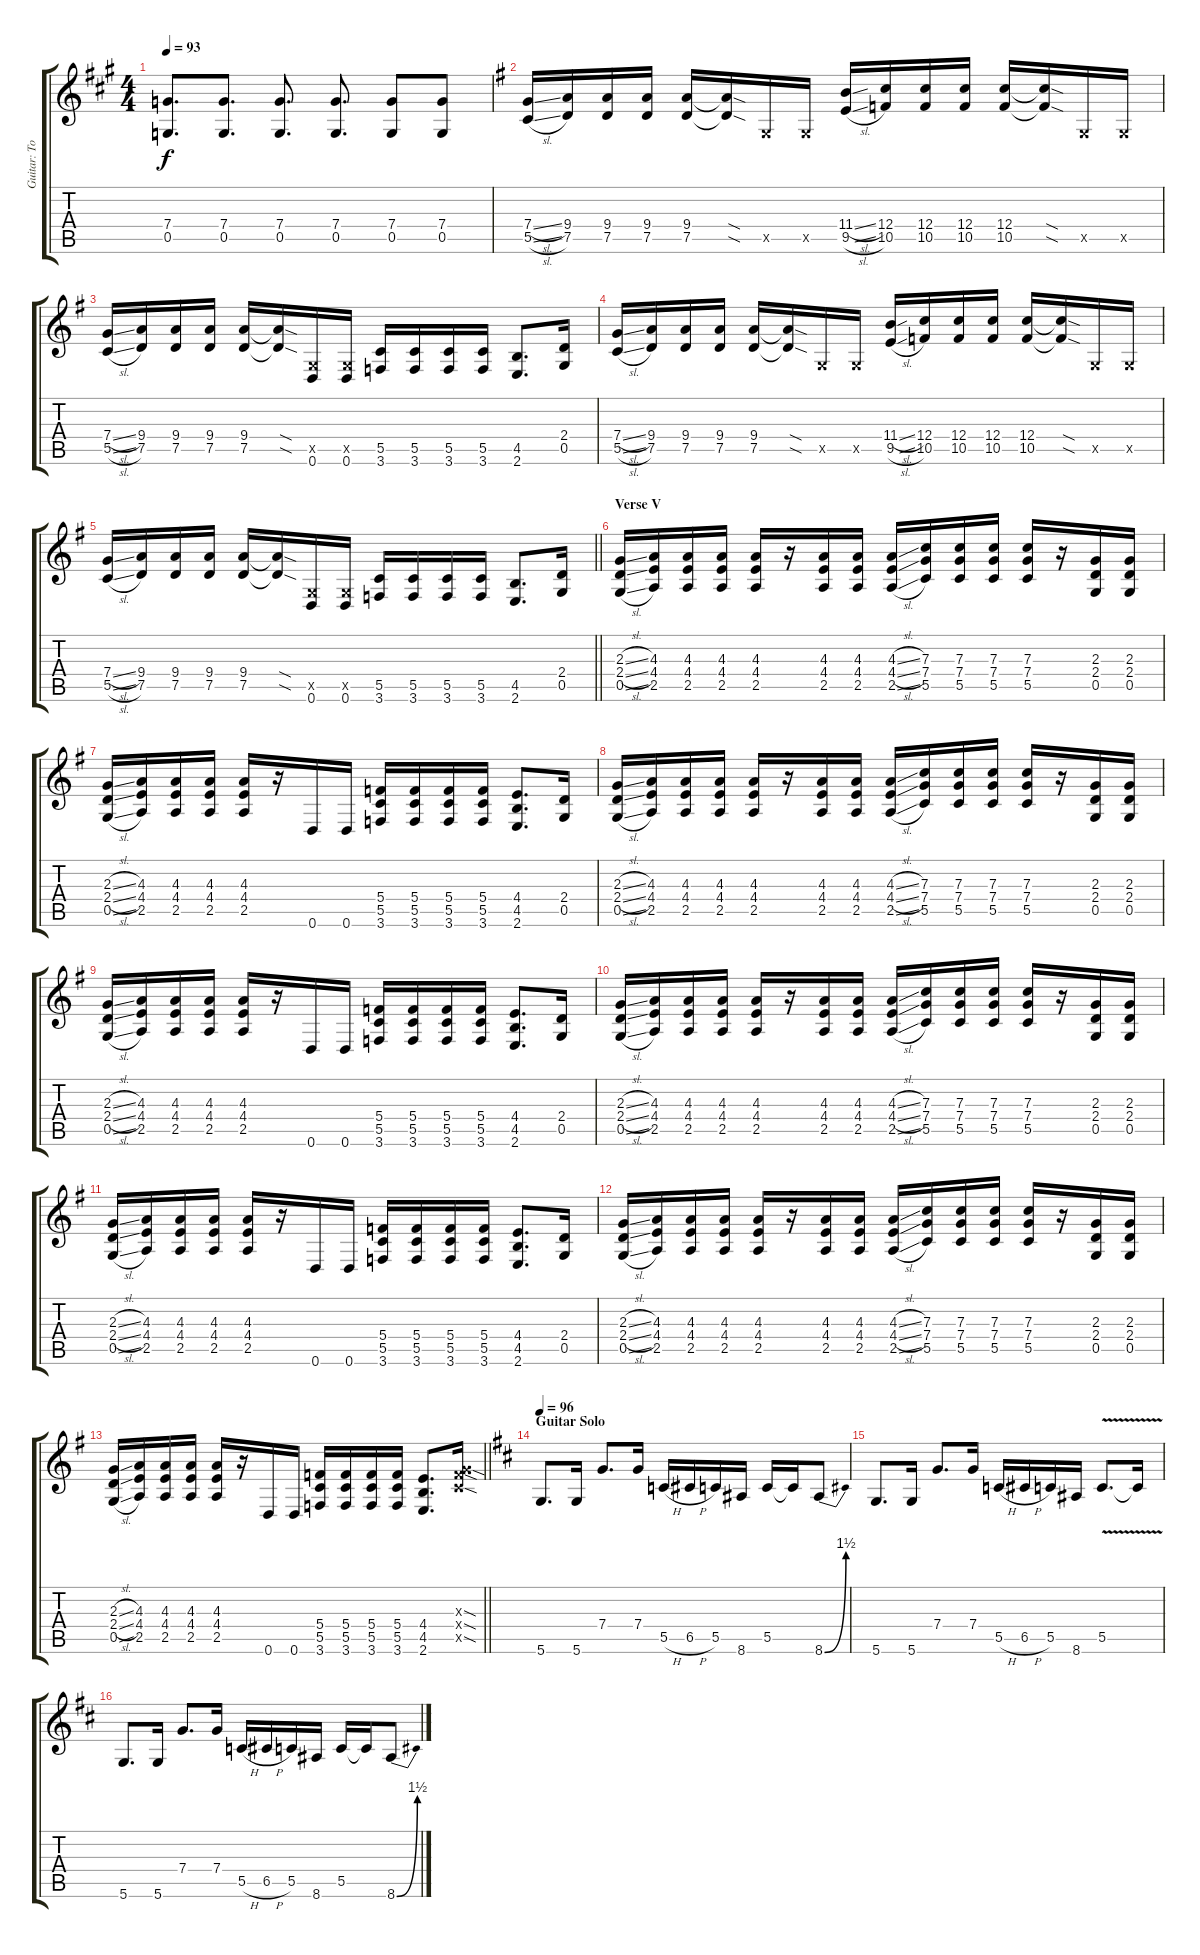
\track ("Guitar: Tony" "Guitar: To") {instrument distortionguitar}
\staff {score tabs}
\tuning (D4 A3 F3 C3 G2 D2) {hide}
\ts (4 4)
\tempo 93
\clef g2
\ks a
(7.4 0.5).8{d dy f} (7.4 0.5).8{d} (7.4 0.5).8{d} (7.4 0.5).8{d} (7.4 0.5).8 (7.4 0.5).8 |
\ks g
(7.4{sl} 5.5{sl}).16 (9.4 7.5).16 (9.4 7.5).16 (9.4 7.5).16 (9.4 7.5).16 (9.4{sod t} 7.5{sod t}).16 0.5{x}.16 0.5{x}.16 (11.4{sl} 9.5{sl}).16 (12.4 10.5).16 (12.4 10.5).16 (12.4 10.5).16 (12.4 10.5).16 (12.4{sod t} 10.5{sod t}).16 0.5{x}.16 0.5{x}.16 |
(7.4{sl} 5.5{sl}).16 (9.4 7.5).16 (9.4 7.5).16 (9.4 7.5).16 (9.4 7.5).16 (9.4{sod t} 7.5{sod t}).16 (0.5{x} 0.6).16 (0.5{x} 0.6).16 (5.5 3.6).16 (5.5 3.6).16 (5.5 3.6).16 (5.5 3.6).16 (4.5 2.6).8{d} (2.4 0.5).16 |
(7.4{sl} 5.5{sl}).16 (9.4 7.5).16 (9.4 7.5).16 (9.4 7.5).16 (9.4 7.5).16 (9.4{sod t} 7.5{sod t}).16 0.5{x}.16 0.5{x}.16 (11.4{sl} 9.5{sl}).16 (12.4 10.5).16 (12.4 10.5).16 (12.4 10.5).16 (12.4 10.5).16 (12.4{sod t} 10.5{sod t}).16 0.5{x}.16 0.5{x}.16 |
\barLineRight lightlight
(7.4{sl} 5.5{sl}).16 (9.4 7.5).16 (9.4 7.5).16 (9.4 7.5).16 (9.4 7.5).16 (9.4{sod t} 7.5{sod t}).16 (0.5{x} 0.6).16 (0.5{x} 0.6).16 (5.5 3.6).16 (5.5 3.6).16 (5.5 3.6).16 (5.5 3.6).16 (4.5 2.6).8{d} (2.4 0.5).16 |
\section ("" "Verse V")
(2.3{sl} 2.4{sl} 0.5{sl}).16 (4.3 4.4 2.5).16 (4.3 4.4 2.5).16 (4.3 4.4 2.5).16 (4.3 4.4 2.5).16 r.16 (4.3 4.4 2.5).16 (4.3 4.4 2.5).16 (4.3{sl} 4.4{sl} 2.5{sl}).16 (7.3 7.4 5.5).16 (7.3 7.4 5.5).16 (7.3 7.4 5.5).16 (7.3 7.4 5.5).16 r.16 (2.3 2.4 0.5).16 (2.3 2.4 0.5).16 |
(2.3{sl} 2.4{sl} 0.5{sl}).16 (4.3 4.4 2.5).16 (4.3 4.4 2.5).16 (4.3 4.4 2.5).16 (4.3 4.4 2.5).16 r.16 0.6.16 0.6.16 (5.4 5.5 3.6).16 (5.4 5.5 3.6).16 (5.4 5.5 3.6).16 (5.4 5.5 3.6).16 (4.4 4.5 2.6).8{d} (2.4 0.5).16 |
(2.3{sl} 2.4{sl} 0.5{sl}).16 (4.3 4.4 2.5).16 (4.3 4.4 2.5).16 (4.3 4.4 2.5).16 (4.3 4.4 2.5).16 r.16 (4.3 4.4 2.5).16 (4.3 4.4 2.5).16 (4.3{sl} 4.4{sl} 2.5{sl}).16 (7.3 7.4 5.5).16 (7.3 7.4 5.5).16 (7.3 7.4 5.5).16 (7.3 7.4 5.5).16 r.16 (2.3 2.4 0.5).16 (2.3 2.4 0.5).16 |
(2.3{sl} 2.4{sl} 0.5{sl}).16 (4.3 4.4 2.5).16 (4.3 4.4 2.5).16 (4.3 4.4 2.5).16 (4.3 4.4 2.5).16 r.16 0.6.16 0.6.16 (5.4 5.5 3.6).16 (5.4 5.5 3.6).16 (5.4 5.5 3.6).16 (5.4 5.5 3.6).16 (4.4 4.5 2.6).8{d} (2.4 0.5).16 |
(2.3{sl} 2.4{sl} 0.5{sl}).16 (4.3 4.4 2.5).16 (4.3 4.4 2.5).16 (4.3 4.4 2.5).16 (4.3 4.4 2.5).16 r.16 (4.3 4.4 2.5).16 (4.3 4.4 2.5).16 (4.3{sl} 4.4{sl} 2.5{sl}).16 (7.3 7.4 5.5).16 (7.3 7.4 5.5).16 (7.3 7.4 5.5).16 (7.3 7.4 5.5).16 r.16 (2.3 2.4 0.5).16 (2.3 2.4 0.5).16 |
(2.3{sl} 2.4{sl} 0.5{sl}).16 (4.3 4.4 2.5).16 (4.3 4.4 2.5).16 (4.3 4.4 2.5).16 (4.3 4.4 2.5).16 r.16 0.6.16 0.6.16 (5.4 5.5 3.6).16 (5.4 5.5 3.6).16 (5.4 5.5 3.6).16 (5.4 5.5 3.6).16 (4.4 4.5 2.6).8{d} (2.4 0.5).16 |
(2.3{sl} 2.4{sl} 0.5{sl}).16 (4.3 4.4 2.5).16 (4.3 4.4 2.5).16 (4.3 4.4 2.5).16 (4.3 4.4 2.5).16 r.16 (4.3 4.4 2.5).16 (4.3 4.4 2.5).16 (4.3{sl} 4.4{sl} 2.5{sl}).16 (7.3 7.4 5.5).16 (7.3 7.4 5.5).16 (7.3 7.4 5.5).16 (7.3 7.4 5.5).16 r.16 (2.3 2.4 0.5).16 (2.3 2.4 0.5).16 |
\barLineRight lightlight
(2.3{sl} 2.4{sl} 0.5{sl}).16 (4.3 4.4 2.5).16 (4.3 4.4 2.5).16 (4.3 4.4 2.5).16 (4.3 4.4 2.5).16 r.16 0.6.16 0.6.16 (5.4 5.5 3.6).16 (5.4 5.5 3.6).16 (5.4 5.5 3.6).16 (5.4 5.5 3.6).16 (4.4 4.5 2.6).8{d} (0.3{sod x} 7.4{sod x} 5.5{sod x}).16 |
\section ("" "Guitar Solo")
\tempo 96
\ks d
5.6.8{d} 5.6.16 7.4.8{d} 7.4.16 5.5{h}.16 6.5{h}.16 5.5.16 8.6.16 5.5.16 5.5{t}.16 8.6{be (bend 0 0 60 6)}.8 |
5.6.8{d} 5.6.16 7.4.8{d} 7.4.16 5.5{h}.16 6.5{h}.16 5.5.16 8.6.16 5.5{v}.8{d} 5.5{t}.16 |
5.6.8{d} 5.6.16 7.4.8{d} 7.4.16 5.5{h}.16 6.5{h}.16 5.5.16 8.6.16 5.5.16 5.5{t}.16 8.6{be (bend 0 0 60 6)}.8
